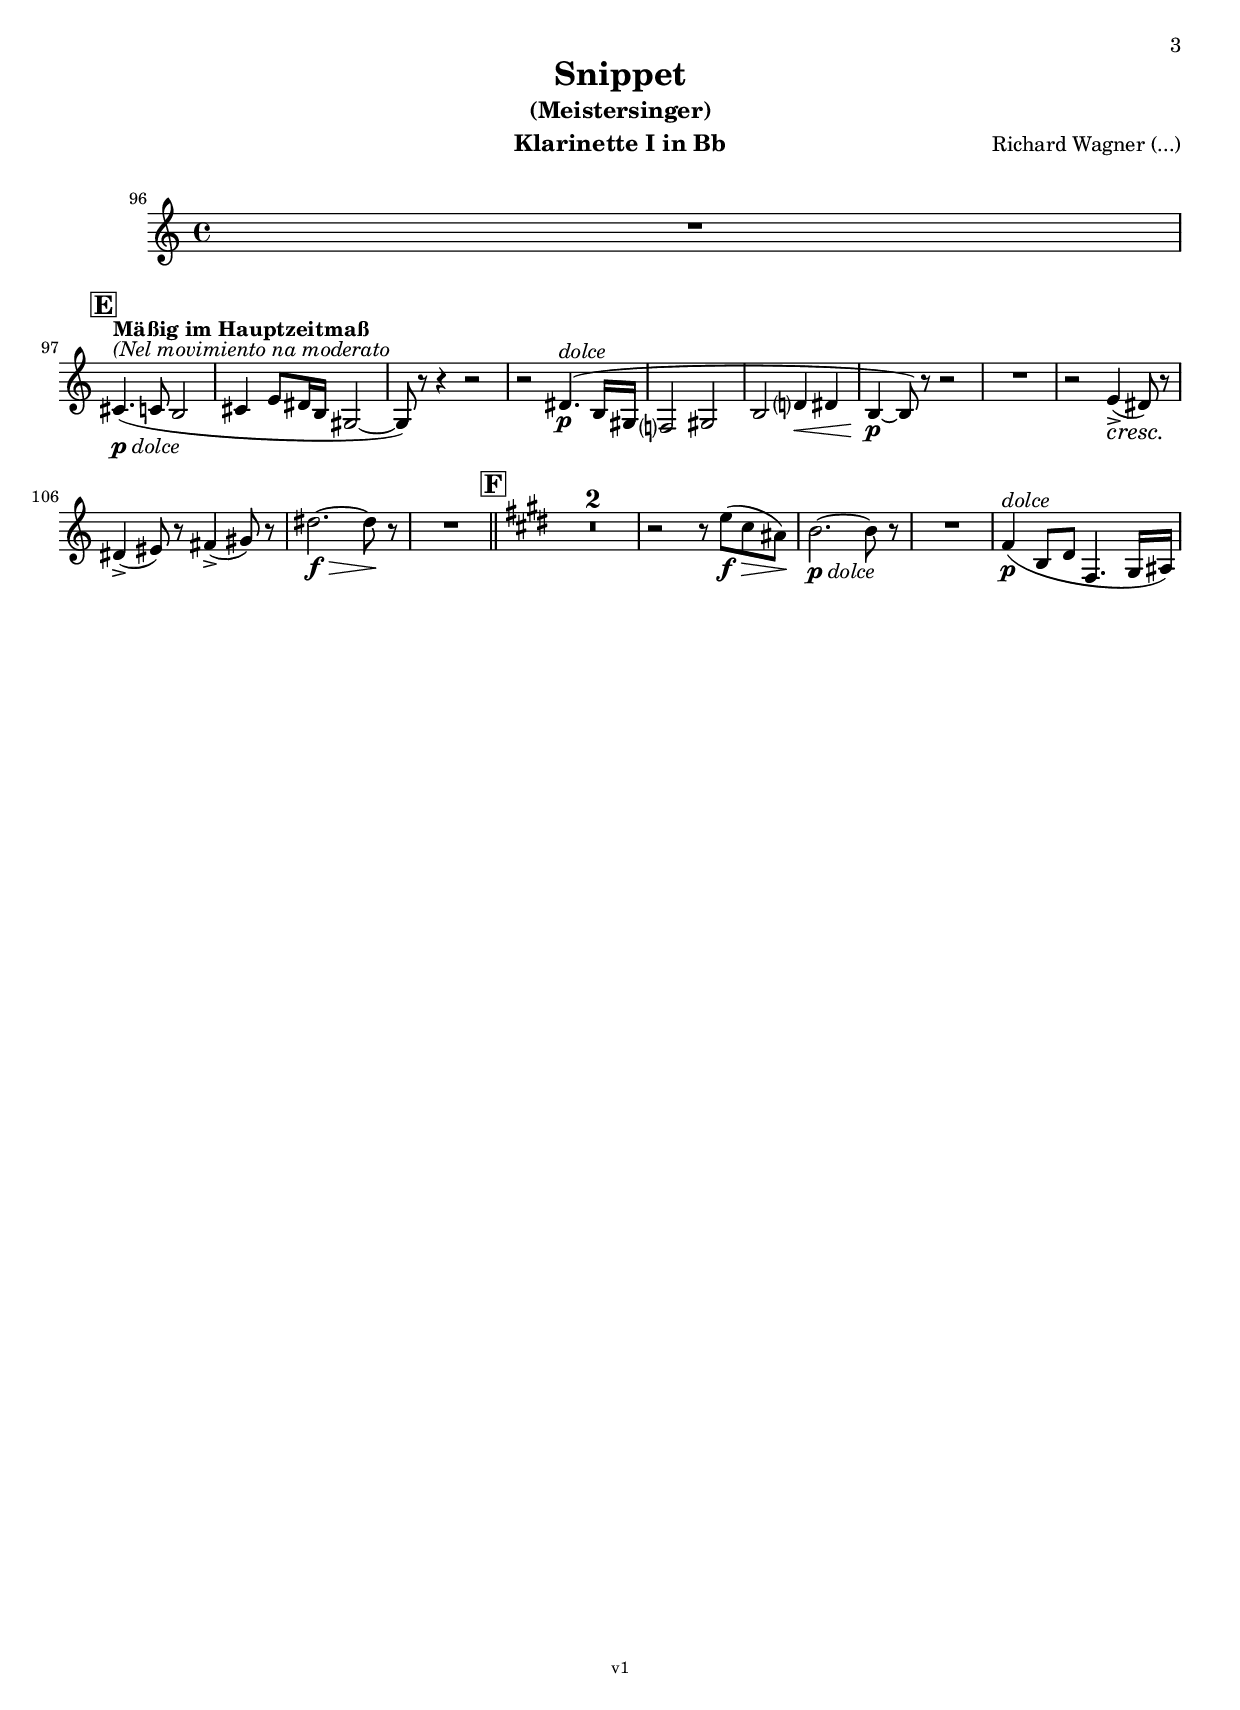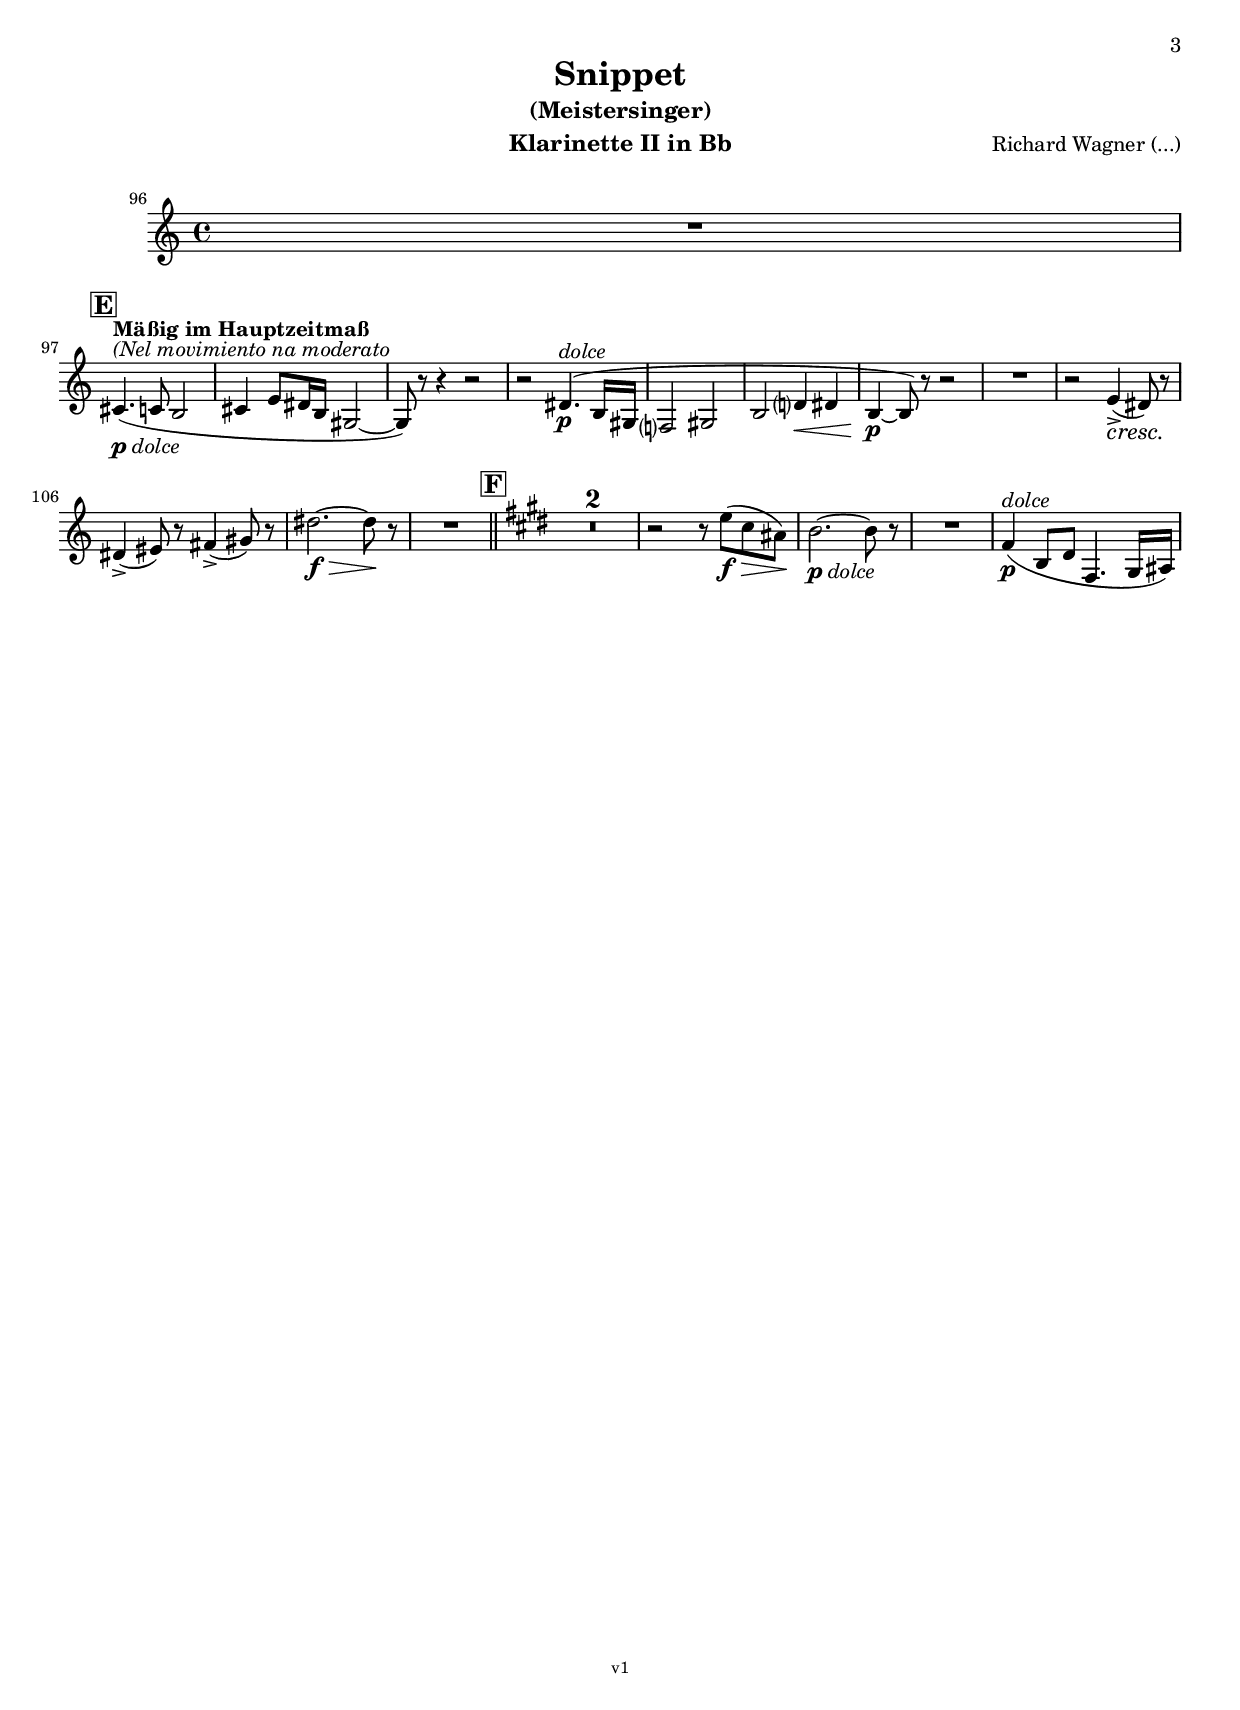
\version "2.24.1"
\language "deutsch"

\paper {
    top-margin = 10\mm
    bottom-margin = 10\mm
    left-margin = 10\mm
    right-margin = 10\mm
    ragged-last = ##f
}

\header {
  title = "Snippet"
  subtitle = "(Meistersinger)"
  composerShort = "Richard Wagner"
  composer = "Richard Wagner (...)"
  version = "v1"
}

% Adapt this for automatic line-breaks
% mBreak = {}
% pBreak = {}
mBreak = { \break }
pBreak = { \pageBreak }
#(set-global-staff-size 18)

% Useful snippets
pCresc = _\markup { \dynamic p \italic "cresc." }
pDolce = _\markup { \dynamic p \italic "dolce" }
mfDim = _\markup { \dynamic mf \italic "dim." }
fCantabile = _\markup { \dynamic f \italic "cantabile" }
smorz = _\markup { \italic "smorz." }
sempreFf = _\markup { \italic "sempre" \dynamic ff }
ffSempre = _\markup { \dynamic ff \italic "sempre" }
sempreFff = _\markup { \italic "sempre" \dynamic fff }
pocoF = _\markup { \italic "poco" \dynamic f }
ffz = _\markup { \dynamic { ffz } } 
ffp = _\markup { \dynamic { ffp } } 
crescMolto = _\markup { \italic "cresc. molto" }
pMoltoCresc = _\markup { \dynamic p \italic "molto cresc." }
sempreCresc = _\markup { \italic "sempre cresc." }
ppEspr = _\markup { \dynamic pp \italic "espr." }
ppiuEspress = _\markup { \dynamic p \italic "più espress." }
pocoCresc = _\markup { \italic "poco cresc." }
espress = _\markup { \italic "espress." }
mfEspress = _\markup { \dynamic mf \italic "espress." }
pEspress = _\markup { \dynamic p \italic "espress." }
string = ^\markup { \italic "string." }
stringendo = ^\markup { \italic "stringendo" }
pocoString = ^\markup { \italic "poco string." }
sempreStringendo = ^\markup { \italic "sempre stringendo" }
sempreString = ^\markup { \italic "sempre string." }
tuttaForza = _\markup { \italic "tutta forza" }
allargando = _\markup { \italic "allargando" }
pocoMenoMosso = ^\markup {\italic \bold {"Poco meno mosso."} }
rit = ^\markup {\italic {"rit."} }
rall = ^\markup {\italic {"rall."} }
riten = ^\markup {\italic {"riten."} }
ritATempo = ^\markup { \center-align \italic {"  rit. a tempo"} }
aTempo = ^\markup { \italic {"a tempo"} }
moltoRit = ^\markup { \italic {"molto rit."} }
pocoRit = ^\markup {\italic {"poco rit."} }
pocoRiten = ^\markup {\italic {"poco riten."} }
sec = ^\markup {\italic {"sec."} }
pocoRall = ^\markup {\italic {"poco rall."} }
pocoAPocoRall = ^\markup {\italic {"poco a poco rall."} }
pocoAPocoAccel = ^\markup {\italic {"poco a poco accel."} }
pocoAPocoAccelAlD = ^\markup {\italic {"poco a poco accel. al D"} }
sempreAccel = ^\markup {\italic {"sempre accel."} }
solo = ^\markup { "Solo" }
piuF = _\markup { \italic "più" \dynamic f }
piuP = _\markup { \italic "più" \dynamic p }
lento = ^\markup { \italic "Lento" }
accel = ^\markup { \bold { "accel." } }
tempoPrimo = ^\markup { \italic { "Tempo I" } }

% Adapted from http://lsr.di.unimi.it/LSR/Snippet?id=655
% Make title, subtitle, instrument appear on pages other than the first
#(define (part-not-first-page layout props arg)
   (if (not (= (chain-assoc-get 'page:page-number props -1)
               (ly:output-def-lookup layout 'first-page-number)))
       (interpret-markup layout props arg)
       empty-stencil))

\paper {
  oddHeaderMarkup = \markup
  \fill-line {
    " "
    \on-the-fly #part-not-first-page \fontsize #-1.0 \concat {
      \fromproperty #'header:composerShort
      "     -     "
      \fromproperty #'header:title
      "     -     "
      \fromproperty #'header:instrument
    }
    \if \should-print-page-number \fromproperty #'page:page-number-string
  }
  evenHeaderMarkup = \markup
  \fill-line {
    \if \should-print-page-number \fromproperty #'page:page-number-string
    \on-the-fly #part-not-first-page \fontsize #-1.0 \concat {
      \fromproperty #'header:composerShort
      "     -     "
      \fromproperty #'header:title
      "     -     "
      \fromproperty #'header:instrument
    }
    " "
  }
  oddFooterMarkup = \markup
  \fill-line \fontsize #-2.0 {
    " "
    \fromproperty #'header:version
    " "
  }
  % Distance between title stuff and music
  markup-system-spacing.basic-distance = #4
  markup-system-spacing.minimum-distance = #4
  markup-system-spacing.padding = #4
  % Distance between music systems
  system-system-spacing.basic-distance = #16
  system-system-spacing.minimum-distance = #13
  % system-system-spacing.padding = #10
  
  % Always print page numbers, starting with 3, on each part
  first-page-number = #3
  print-first-page-number = ##t
  bookpart-level-page-numbering = ##t
}

\layout {
  \context {
    \Staff
    % This allows the use of \startMeasureCount and \stopMeasureCount
    % See https://lilypond.org/doc/v2.23/Documentation/snippets/repeats#repeats-numbering-groups-of-measures
    \consists #Measure_counter_engraver
    % \RemoveAllEmptyStaves
  }
}

% ---------------------------------------------------------

snippet_II = {
  \set Score.rehearsalMarkFormatter = #format-mark-box-alphabet
  \accidentalStyle Score.modern-cautionary
  \defaultTimeSignature
  \compressEmptyMeasures
  \time 4/4
  \key c \major
  \clef violin
  \set Score.currentBarNumber = 96
  \relative c' {
    R1
    \mBreak
    \tempo "Mäßig im Hauptzeitmaß"
    \mark #5
    % des4.(\pDolce^\markup{\italic "(Nel movimiento na moderato"} c8 ces2 |
    cis4.(\pDolce^\markup{\italic "(Nel movimiento na moderato"} c8 h2 |
    % des4 fes8 es16 ces as2~) |
    cis4 e8 dis16 h gis2~ |
    gis8) r r4 r2 |
    % as8 r r4 r2 |
    \slurUp r2 dis'4.\p(^\markup{\italic "dolce"} h16 gis | 
    \slurNeutral
    % eis2 gis |
    f?2 gis |
    h2 d?4\< dis |
    h4~\p h8) r r2 |
    R1 |
    r2 e4->\cresc( dis8)\! r |
    \mBreak
    
    dis4->( eis8) r fis4->( gis8) r |
    dis'2.~\f\> dis8\! r |
    R1 |
    \bar "||"
    \mark #6
    \key e \major
    R1*2 |
    r2 r8 e(\f\> cis ais)\! |
    h2.~\pDolce h8 r |
    R1
    fis4(\p^\markup{\italic "dolce"} h,8 dis fis,4. gis16 ais) |
    \mBreak
  }
}

% ---------------------------------------------------------

\bookpart {
  \header{
    instrument = "Klarinette I in Bb"
  }
  \score {
    \new Staff {
      \snippet_II
    }
  }
}

\bookpart {
  \header{
    instrument = "Klarinette II in Bb"
  }
  \score {
    \new Staff {
      \snippet_II
    }
  }
}

